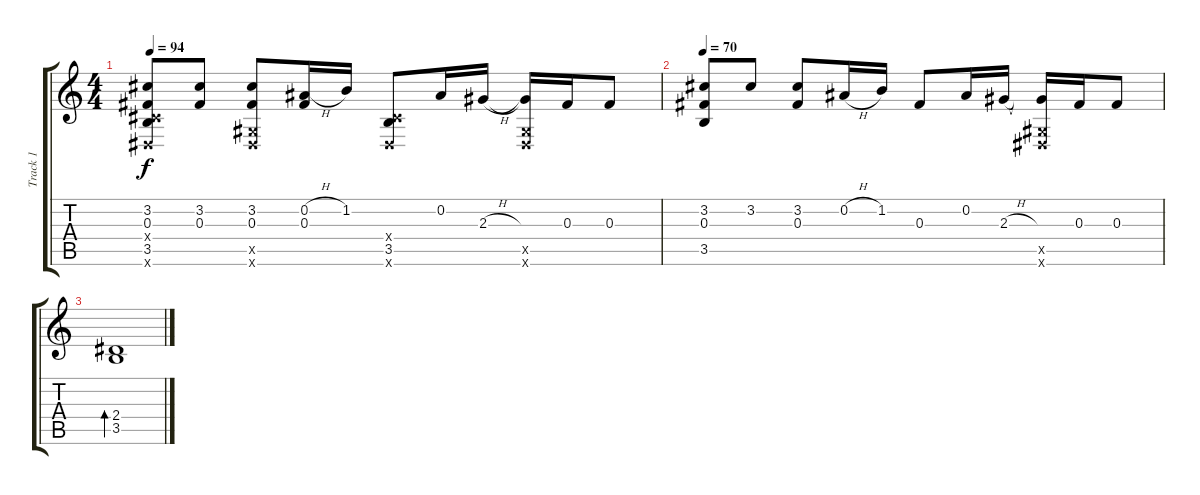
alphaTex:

\track ("Track 1" "Track 1") {instrument acousticguitarsteel}
\staff {score tabs}
\tuning (Eb4 Bb3 Gb3 Db3 Ab2 Eb2) {hide}
\ts (4 4)
\tempo 94
\clef g2
\ks c
(3.2 0.3 0.4{x} 3.5 0.6{x}).8{dy f} (3.2 0.3).8 (3.2 0.3 0.5{x} 0.6{x}).8 (0.2{h} 0.3).16 1.2.16 (0.4{x} 3.5 0.6{x}).8 0.2.16 2.3{h}.16 (2.3{t} 0.5{x} 0.6{x}).16 0.3.16 0.3.8 |
\tempo 70
(3.2 0.3 3.5).8 3.2.8 (3.2 0.3).8 0.2{h}.16 1.2.16 0.3.8 0.2.16 2.3{h}.16 (2.3{t} 0.5{x} 0.6{x}).16 0.3.16 0.3.8 |
(2.4 3.5).1{bd 120}
